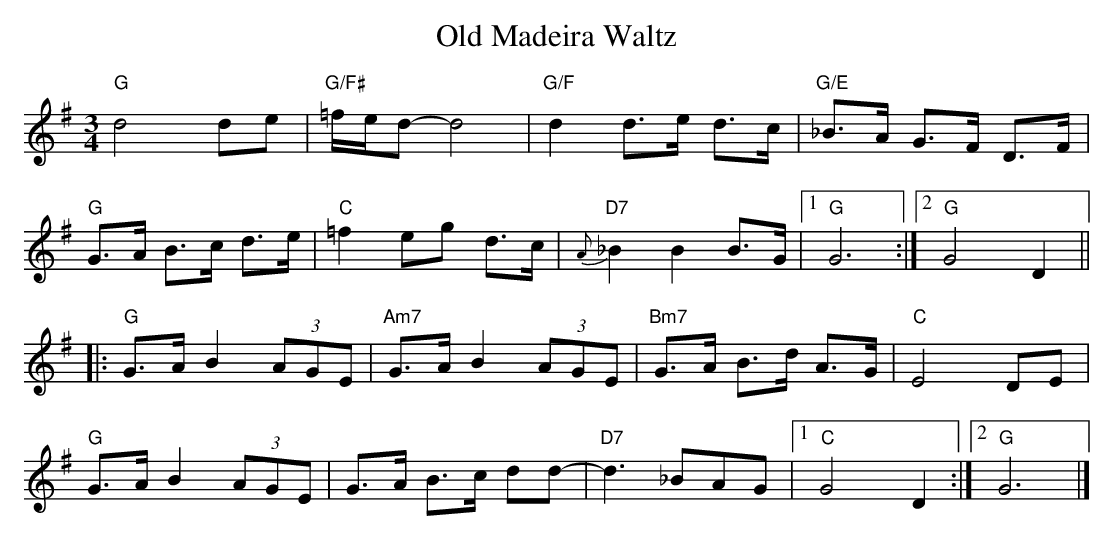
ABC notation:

X:1
T:Old Madeira Waltz
L:1/8
M:3/4
K:G
"G"d4 de|"G/F#"=f/e/d-d4|"G/F"d2d>e d>c|"G/E"_B>A G>F D>F|
"G"G>A B>c d>e|"C"=f2eg  d>c|"D7"{A}_B2B2B>G|1"G"G6:|2"G"G4D2||
|:"G"G>A B2 (3AGE|"Am7"G>A B2 (3AGE|"Bm7"G>A B>d A>G|"C"E4 DE|
"G"G>A B2 (3AGE|G>A B>c dd- |"D7"d3 _BAG|1"C"G4D2:|2"G"G6|]
